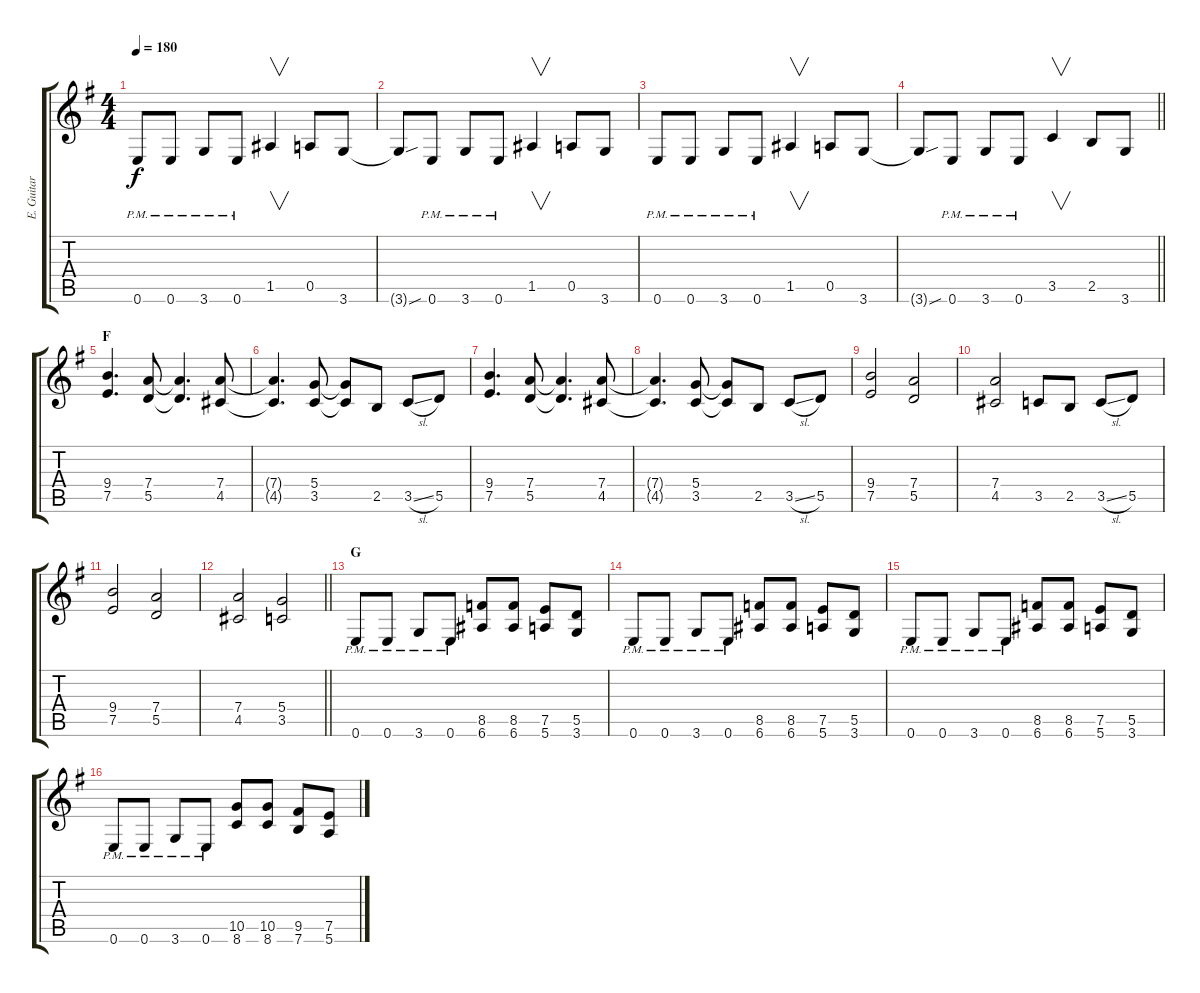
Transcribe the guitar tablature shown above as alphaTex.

\track ("E. Guitar II" "E. Guitar ") {instrument overdrivenguitar}
\staff {score tabs}
\tuning (E4 B3 G3 D3 A2 E2) {hide}
\ts (4 4)
\tempo 180
\clef g2
\ks g
0.6{pm}.8{dy f} 0.6{pm}.8 3.6{pm}.8 0.6{pm}.8 1.5.4{v} 0.5.8 3.6.8 |
3.6{sou t}.8 0.6{pm}.8 3.6{pm}.8 0.6{pm}.8 1.5.4{v} 0.5.8 3.6.8 |
0.6{pm}.8 0.6{pm}.8 3.6{pm}.8 0.6{pm}.8 1.5.4{v} 0.5.8 3.6.8 |
\barLineRight lightlight
3.6{sou t}.8 0.6{pm}.8 3.6{pm}.8 0.6{pm}.8 3.5.4{v} 2.5.8 3.6.8 |
\section ("" "F")
(9.4 7.5).4{d} (7.4 5.5).8 (7.4{t} 5.5{t}).4{d} (7.4 4.5).8 |
(7.4{t} 4.5{t}).4{d} (5.4 3.5).8 (5.4{t} 3.5{t}).8 2.5.8 3.5{sl}.8 5.5.8 |
(9.4 7.5).4{d} (7.4 5.5).8 (7.4{t} 5.5{t}).4{d} (7.4 4.5).8 |
(7.4{t} 4.5{t}).4{d} (5.4 3.5).8 (5.4{t} 3.5{t}).8 2.5.8 3.5{sl}.8 5.5.8 |
(9.4 7.5).2 (7.4 5.5).2 |
(7.4 4.5).2 3.5.8 2.5.8 3.5{sl}.8 5.5.8 |
(9.4 7.5).2 (7.4 5.5).2 |
\barLineRight lightlight
(7.4 4.5).2 (5.4 3.5).2 |
\section ("" "G")
0.6{pm}.8 0.6{pm}.8 3.6{pm}.8 0.6{pm}.8 (8.5 6.6).8 (8.5 6.6).8 (7.5 5.6).8 (5.5 3.6).8 |
0.6{pm}.8 0.6{pm}.8 3.6{pm}.8 0.6{pm}.8 (8.5 6.6).8 (8.5 6.6).8 (7.5 5.6).8 (5.5 3.6).8 |
0.6{pm}.8 0.6{pm}.8 3.6{pm}.8 0.6{pm}.8 (8.5 6.6).8 (8.5 6.6).8 (7.5 5.6).8 (5.5 3.6).8 |
0.6{pm}.8 0.6{pm}.8 3.6{pm}.8 0.6{pm}.8 (10.5 8.6).8 (10.5 8.6).8 (9.5 7.6).8 (7.5 5.6).8
